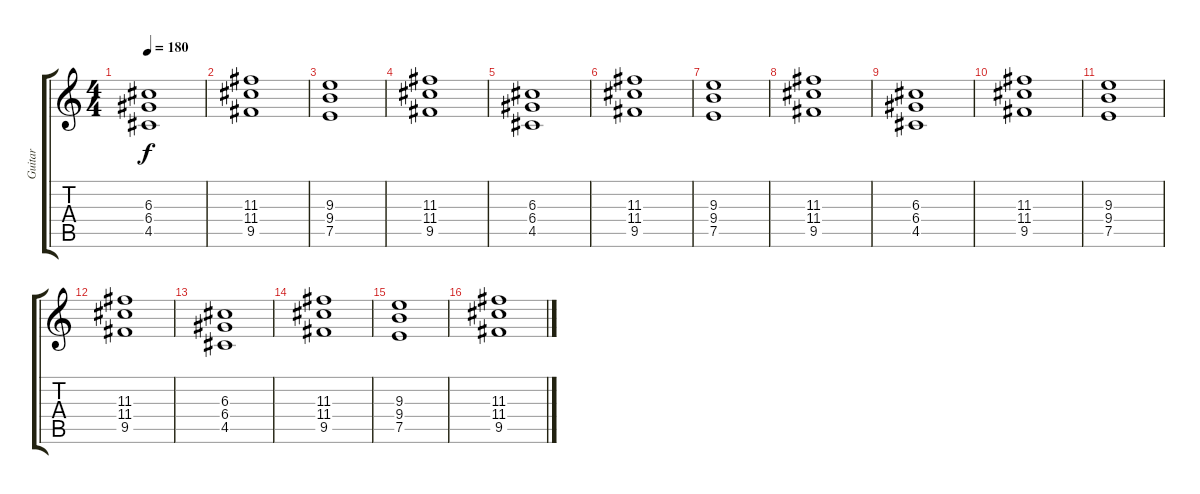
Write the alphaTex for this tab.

\track ("Guitar" "Guitar") {instrument distortionguitar}
\staff {score tabs}
\tuning (E4 B3 G3 D3 A2 E2) {hide}
\ts (4 4)
\tempo 180
\clef g2
\ks c
(6.3 6.4 4.5).1{dy f} |
(11.3 11.4 9.5).1 |
(9.3 9.4 7.5).1 |
(11.3 11.4 9.5).1 |
(6.3 6.4 4.5).1 |
(11.3 11.4 9.5).1 |
(9.3 9.4 7.5).1 |
(11.3 11.4 9.5).1 |
(6.3 6.4 4.5).1 |
(11.3 11.4 9.5).1 |
(9.3 9.4 7.5).1 |
(11.3 11.4 9.5).1 |
(6.3 6.4 4.5).1 |
(11.3 11.4 9.5).1 |
(9.3 9.4 7.5).1 |
(11.3 11.4 9.5).1
